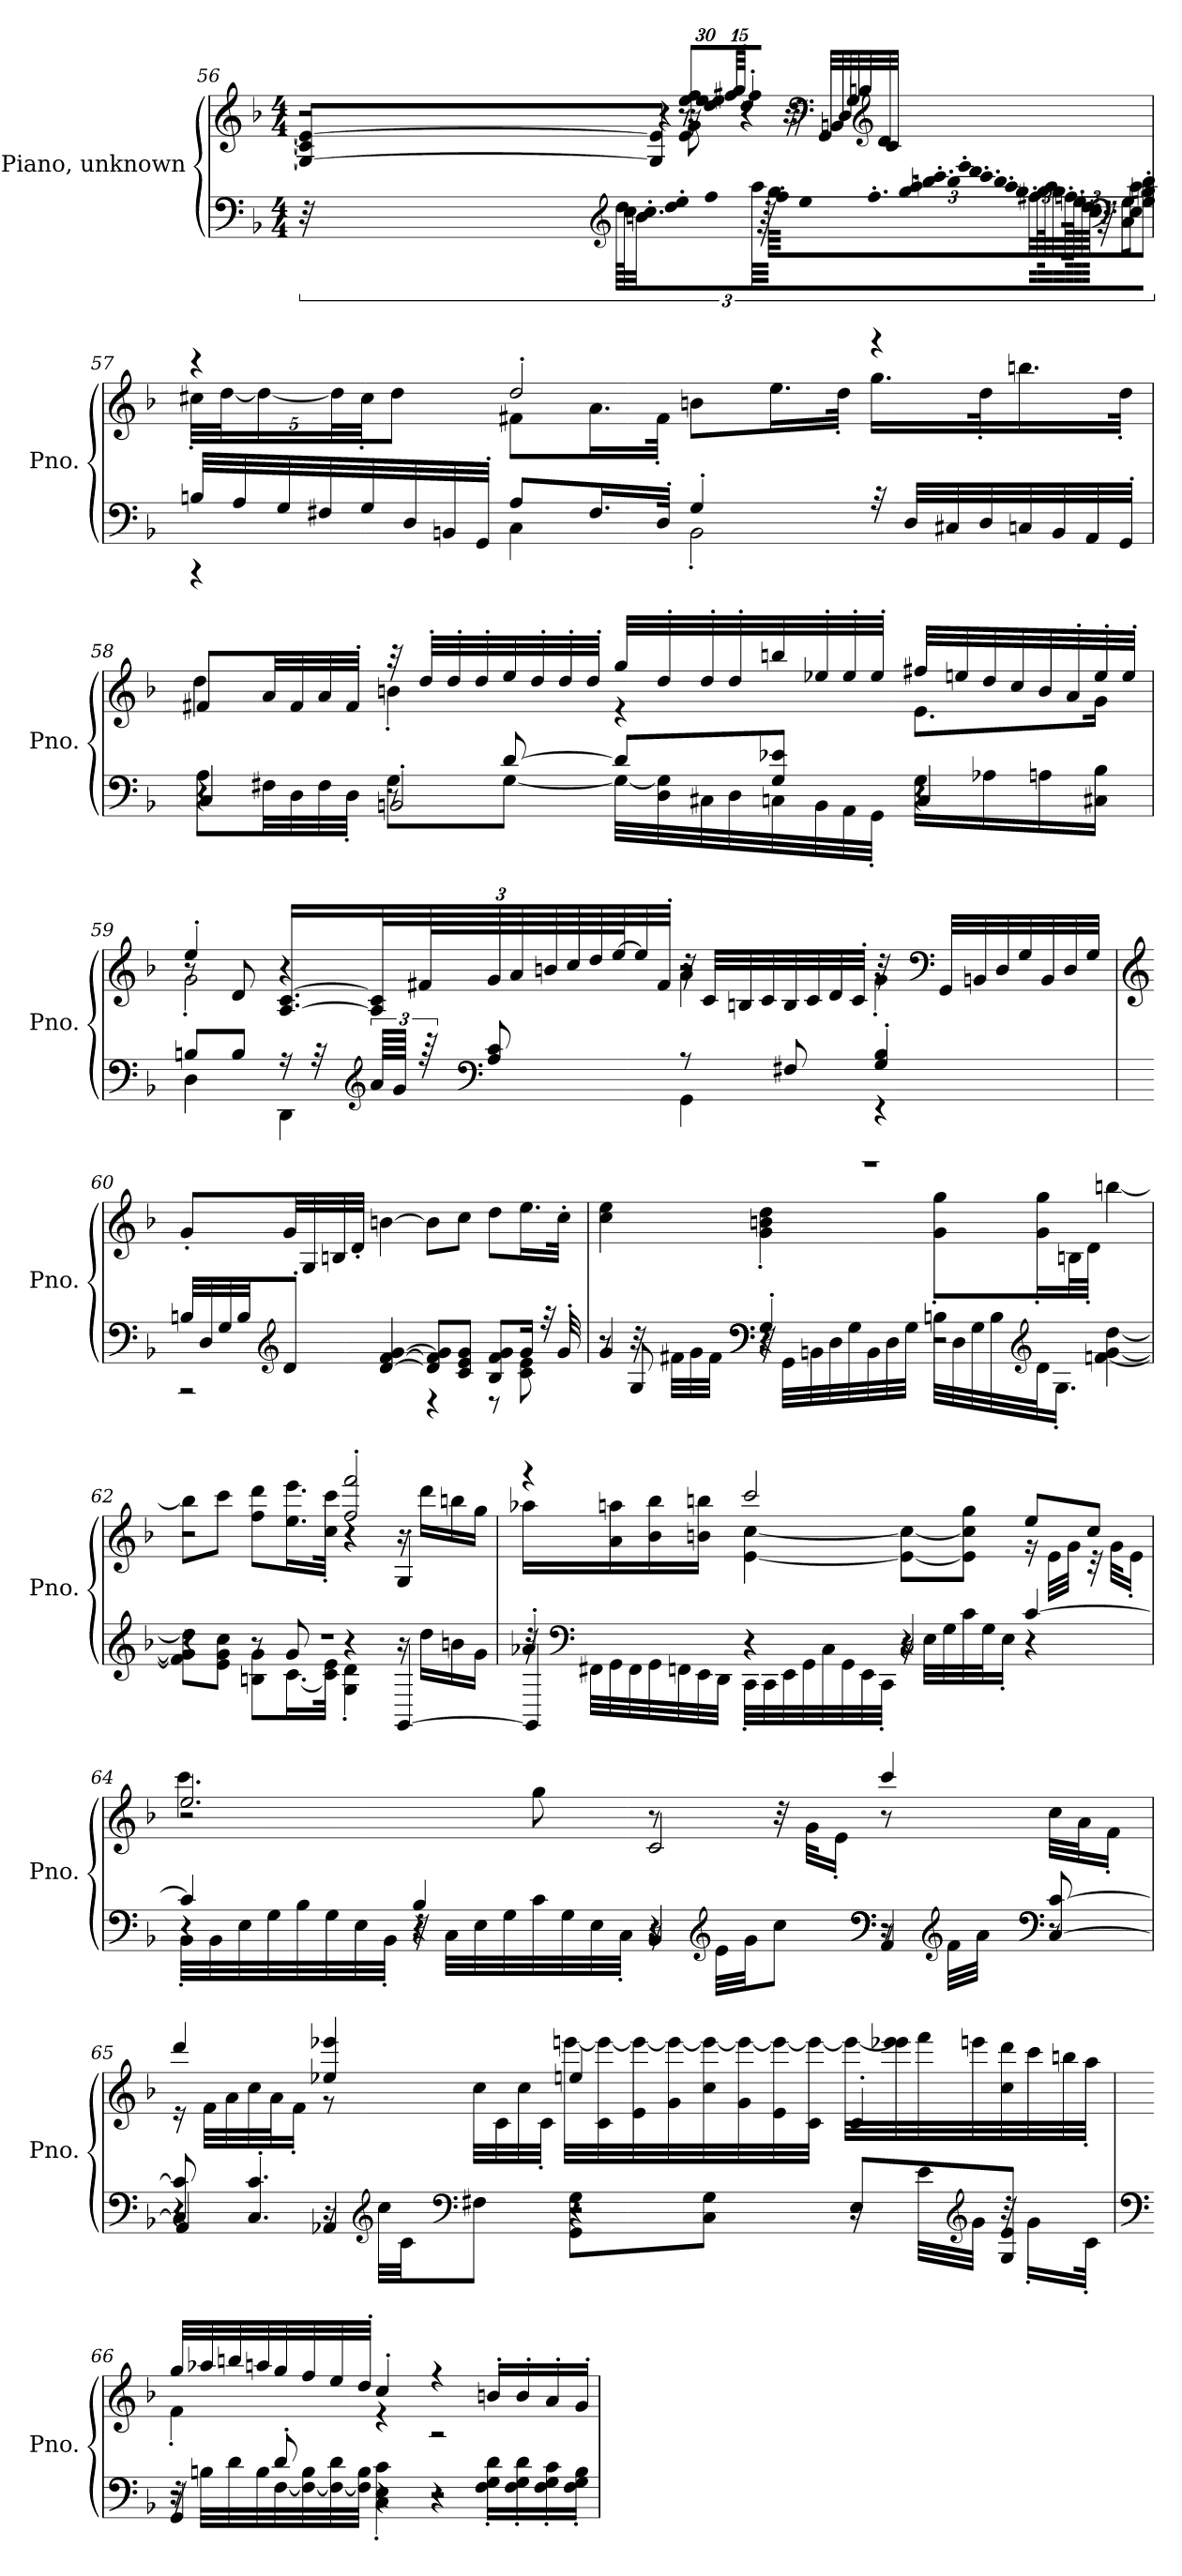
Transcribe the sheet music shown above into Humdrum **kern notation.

**kern	**kern
*part1	*part1
*staff2	*staff1
*I"Piano, unknown	*
*I'Pno.	*
!!LO:LB:g=z
*clefF4	*clefG2
*k[b-]	*k[b-]
*M4/4	*M4/4
=56	=56
*	*^
*	*	*^
48r	2r	2r	8G/_ 8c/] 8e/_L
*clefG2	*	*	*
96dd\LLLL	.	.	.
96cc\J	.	.	.
48bn\	.	.	.
64.cc'\L	.	.	.
128dd\K	.	.	.
64ee'\	.	.	.
64ff\	.	.	.
96aa\JJJJ	.	.	8G/] 8e/]J
96r	.	.	.
96gg\LLLL	.	.	.
64ff'\	.	.	.
64ee\	.	.	.
64.ff'\	.	.	.
128gg\K	.	.	.
64aa'\	.	.	.
64bbn\	.	.	.
64.ccc'\	.	.	4r
128bb\K	.	.	.
64eee'\	.	.	.
64ddd\	.	.	.
64.ccc'\	.	.	.
128bb\K	.	.	.
64aa'\	.	.	.
64gg\J	.	.	.
*Xbrackettup	*	*	*
48ff#X'\	.	.	.
96gg\L	.	.	.
96aa\J	.	.	.
48gg\	.	.	.
64.ffn'\L	.	.	.
128ee\K	.	.	.
*brackettup	*	*	*
96dd\	.	.	.
96cc\JJJJ	.	.	.
96r	.	.	.
*clefF4	*	*	*
8C\ 8G\L	8r	8r	8e/ 8ee/L
*	*	*	*Xbrackettup
!	!	!	!LO:N:vis=256
8E\ 8c\J	16r	8g\	1920%17ff/LLLL
!	!	!	!LO:N:vis=256
.	.	.	1920%17ee/J
!	!	!	!LO:N:vis=64
.	.	.	960%17dd/
.	.	.	1920ryy
!	!	!	!LO:N:vis=256
.	.	.	1920%17ee/K
!	!	!	!LO:N:vis=64
.	.	.	960%17ff/JJJJ
.	32ff#X/LLL	.	16r
.	32gg'/JJJ	.	.
4G\' 4Bn\' 4d\'	4dd'/	4r	32r
*	*clefF4	*	*
.	.	.	32GG/LLL
.	.	.	32BBn/
.	.	.	32D/
.	.	.	32G/
.	.	.	32Bn/
*	*clefG2	*	*
.	.	.	32d/
.	.	.	32c/JJJ
*	*	*v	*v
!!LO:LB:g=z
=57	=57	=57
*^	*	*
32Bn/LLL	4r	4r	40cc#X'\LLL
.	.	.	[40dd\J
32A/	.	.	.
.	.	.	20dd\_
32G/	.	.	.
32F#X/	.	.	.
.	.	.	40dd\L]
32G/	.	.	40cc#'\JJ
.	.	.	10dd\J
32D/	.	.	.
32BBn/	.	.	.
32GG'/JJJ	.	.	.
8A/L	4C\	2dd'/	8f#X\L
16.F#/L	.	.	16.a\L
32D'/JJk	.	.	32f#'\JJk
4G'/	2BB'\	.	8bn\L
.	.	.	16.ee\L
.	.	.	32dd'\JJk
32r	.	4r	16.gg\LL
32D/LLL	.	.	.
32C#X/	.	.	.
32D/	.	.	32dd'\K
32Cn/	.	.	16.bbn\
32BB/	.	.	.
32AA/	.	.	.
32GG'/JJJ	.	.	32dd'\JJk
!!LO:PB:g=z	!!
=58	=58	=58	=58
*	*^	*	*
4r	8A\L	4C/	8f#X/L	4dd\
.	32F#X\LL	.	32a/LL	.
.	32D\	.	32f#/	.
.	32F#\	.	32a/	.
.	32D'\JJJ	.	32f#'/JJJ	.
8r	8G\L	2BBn'/	32r	4bn'\
.	.	.	32dd'/LLL	.
.	.	.	32dd'/	.
.	.	.	32dd'/	.
[8d/	[8G\J	.	32ee/	.
.	.	.	32dd'/	.
.	.	.	32dd'/	.
.	.	.	32dd'/JJJ	.
8d/L]	32G\LLL_	.	32gg/LLL	4r
.	32D\ 32G\]	.	32dd'/	.
.	32C#X\	.	32dd'/	.
.	32D\	.	32dd'/	.
8G/ 8e-X/J	32Cn\	.	32bbn/	.
.	32BB\	.	32ee-X'/	.
.	32AA\	.	32ee-'/	.
.	32GG'\JJJ	.	32ee-'/JJJ	.
4r	16G\LL	4C/	32ff#X/LLL	8.e\L
.	.	.	32een/	.
.	16A-X\	.	32dd/	.
.	.	.	32cc/	.
.	16An\	.	32b/	.
.	.	.	32a'/	.
.	16C#X\ 16B-\JJ	.	32ee'/	16g\Jk
.	.	.	32ee'/JJJ	.
*	*v	*v	*	*
!!LO:LB:g=z
=59	=59	=59	=59
*	*	*	*^
8Bn/L	4D\	4ee'/	2g'\	8r
8B/J	.	.	.	8d/
16r	4DD\	4r	.	[16.A/ [16.c/LL
32r	.	.	.	.
*clefG2	*	*	*	*
96a/LLLL	.	.	.	48A/] 48c/]L
96g/JJJJ	.	.	.	.
96r	.	.	.	96f#X/L
*clefF4	*	*	*	*
8A/ 8c/	.	.	.	96g/
.	.	.	.	96a/
.	.	.	.	96bn/
.	.	.	.	96cc/
.	.	.	.	96dd/
.	.	.	.	[96ee/J
.	.	.	.	32ee/]
.	.	.	.	32f#'/JJJ
8r	4GG\	2r	4a\	32r
.	.	.	.	32c/LLL
.	.	.	.	32Bn/
.	.	.	.	32c/
8F#X/	.	.	.	32B/
.	.	.	.	32c/
.	.	.	.	32d/
.	.	.	.	32c'/JJJ
4G/' 4B/'	4r	.	4g'\	32r
*	*	*clefF4	*	*
.	.	.	.	32GG/LLL
.	.	.	.	32BBn/
.	.	.	.	32D/
.	.	.	.	32G/
.	.	.	.	32BB/
.	.	.	.	32D/
.	.	.	.	32G/JJJ
*	*	*v	*v	*v
!!LO:LB:g=z
=60	=60	=60
*	*	*clefG2
32Bn/LLL	2r	8g'/L
32D/	.	.
32G/	.	.
32B/JJ	.	.
*clefG2	*	*
8d'/J	.	32g/LL
.	.	32G/
.	.	32Bn/
.	.	32d'/JJJ
[4d/ [4f/ [4g/	.	[4bn\
8d/] 8f/] 8g/]L	4r	8b\L]
8c/ 8e/ 8g/J	.	8cc\J
8B/ 8f/ 8g/L	8r	8dd\L
16g/Jk	8c\ 8e\	16.ee\L
32r	.	.
32g'/	.	32cc'\JJk
!!LO:LB:g=z
=61	=61	=61
*	*^	*^
8r	8r	4g/	1r	4cc\ 4ee\
8G/	32r	.	.	.
.	32f#X\LLL	.	.	.
.	32g\	.	.	.
.	32f#\JJJ	.	.	.
*clefF4	*	*	*	*
4G'/	32r	4r	.	4g\' 4bn\' 4dd\'
.	32GG\LLL	.	.	.
.	32BBn\	.	.	.
.	32D\	.	.	.
.	32G\	.	.	.
.	32BB\	.	.	.
.	32D\	.	.	.
.	32G\JJJ	.	.	.
2r	32Bn\LLL	2r	.	8g\' 8gg\'L
.	32D\	.	.	.
.	32G\	.	.	.
.	32B\	.	.	.
*clefG2	*	*	*	*
.	32d\J	.	.	16g\' 16gg\'L
.	16.G'\JJ	.	.	.
.	.	.	.	32Bn\L
.	.	.	.	32d'\JJJ
.	[4fn\ [4g\ [4dd\	.	.	[4bbn\
=62	=62	=62	=62	=62
*	*	*	*	*^
1r	8f\] 8g\] 8dd\]L	4r	2r	8bb\L]	2r
.	8e\ 8g\ 8cc\J	.	.	8ccc\J	.
.	8Bn\ 8g\L	8r	.	8ff\ 8ddd\L	.
.	[16.c\L	8g/	.	16.ee\ 16.eee\L	.
.	32c\] 32e\JJk	.	.	32cc\' 32ccc\'JJk	.
.	4G\' 4d\'	4r	2ff/' 2fff/'	4r	4r
.	16r	[4GG/	.	16r	4G'/
.	16dd\LL	.	.	16ddd\LL	.
.	16bn\	.	.	16bbn\	.
.	16g\JJ	.	.	16gg\JJ	.
*	*	*	*	*v	*v
!!LO:LB:g=z
=63	=63	=63	=63	=63
4a-X'/	32r	4GG/]	4r	16aa-X\LL
*clefF4	*	*	*	*
.	32FF#X\LLL	.	.	.
.	32GG\	.	.	16a\ 16aan\
.	32FF#\	.	.	.
.	32GG\	.	.	16b-\ 16bb-\
.	32FFn\	.	.	.
.	32EE\	.	.	16bn\ 16bbn\JJ
.	32DD\JJJ	.	.	.
4r	32CC'\LLL	4r	2ccc/	[4e\ [4cc\
.	32CC\	.	.	.
.	32EE\	.	.	.
.	32GG\	.	.	.
.	32C\	.	.	.
.	32GG\	.	.	.
.	32EE\	.	.	.
.	32CC'\JJJ	.	.	.
4r	16r	2C/	.	8e\_ 8cc\_L
.	32E\LLL	.	.	.
.	32G\	.	.	.
.	32c\	.	.	8e\] 8cc\] 8gg\J
.	32G\J	.	.	.
.	16E'\JJ	.	.	.
[4c/	4r	.	8ee/L	16r
.	.	.	.	32e\LLL
.	.	.	.	32g\JJJ
.	.	.	8cc/J	32r
.	.	.	.	32g\KLL
.	.	.	.	16e'\JJ
!!LO:LB:g=z
=64	=64	=64	=64	=64
*	*	*	*	*^
4c/]	32BB-'\LLL	4r	2.ee/	4.ccc\	2r
.	32BB-\	.	.	.	.
.	32E\	.	.	.	.
.	32G\	.	.	.	.
.	32B-\	.	.	.	.
.	32G\	.	.	.	.
.	32E\	.	.	.	.
.	32BB-'\JJJ	.	.	.	.
4r	32r	4B-/	.	.	.
.	32C\LLL	.	.	.	.
.	32E\	.	.	.	.
.	32G\	.	.	.	.
.	32c\	.	.	8gg\	.
.	32G\	.	.	.	.
.	32E\	.	.	.	.
.	32C'\JJJ	.	.	.	.
4r	16r	4BB-/	.	8r	2c/
*clefG2	*	*	*	*	*
.	32e\LLL	.	.	.	.
.	32g\JJ	.	.	.	.
.	8cc\J	.	.	32r	.
.	.	.	.	32g\KLL	.
.	.	.	.	16e'\JJ	.
*clefF4	*	*	*	*	*
8r	16r	4AA/	4ccc/	8r	.
*clefG2	*	*	*	*	*
.	32f\LLL	.	.	.	.
.	32a\JJJ	.	.	.	.
*clefF4	*	*	*	*	*
[8C/ [8c/	8r	.	.	32cc\LLL	.
.	.	.	.	32a\J	.
.	.	.	.	16f'\JJ	.
*	*	*	*	*v	*v
!!LO:PB:g=z
=65	=65	=65	=65	=65
8C/] 8c/]	4r	4AA/	4ddd/	16r
.	.	.	.	32f\LLL
.	.	.	.	32a\
4.C/' 4.c/'	.	.	.	32cc\
.	.	.	.	32a\J
.	.	.	.	16f'\JJ
.	16r	4AA-X/	4ee-X/ 4eee-X/	8r
*clefG2	*	*	*	*
.	32cc\LLL	.	.	.
.	32c\JJ	.	.	.
*clefF4	*	*	*	*
.	8F#X\J	.	.	32cc\LLL
.	.	.	.	32c\
.	.	.	.	32cc\
.	.	.	.	32c'\JJJ
4r	8GG\ 8G\L	2r	4een/	[32eeen\LLL
.	.	.	.	32c\ 32eee\_
.	.	.	.	32e\ 32eee\_
.	.	.	.	32g\ 32eee\_
.	8C\ 8G\J	.	.	32cc\ 32eee\_
.	.	.	.	32g\ 32eee\_
.	.	.	.	32e\ 32eee\_
.	.	.	.	32c\ 32eee\_JJJ
8E/L	16r	.	4c'/	32eee\LLL_
.	.	.	.	32eee-X\ 32eee\]
.	32e\LLL	.	.	32fff\
*clefG2	*	*	*	*
.	32g\JJJ	.	.	32eeen\
8G/ 8e/J	32r	.	.	32cc\ 32ddd\
.	16g'\LL	.	.	32ccc\
.	.	.	.	32bbn\
.	32c'\JJk	.	.	32aa'\JJJ
!!LO:LB:g=z	!!
=66	=66	=66	=66	=66
*clefF4	*	*	*	*
8r	32r	4GG/	32gg/LLL	4f'\
.	32Bn\LLL	.	32aa-X/	.
.	32d\	.	32bbn/	.
.	32B\	.	32aan/	.
8d'/	[32F\	.	32gg/	.
.	32F\_ 32B\	.	32ff/	.
.	32F\_ 32d\	.	32ee/	.
.	32F\] 32B\JJJ	.	32dd'/JJJ	.
4r	4C\' 4E\' 4c\'	4r	4cc'/	4r
2r	4r	2r	4r	2r
.	16F\' 16G\' 16d\'LL	.	16bn'/LL	.
.	16F\' 16G\' 16d\'	.	16b'/	.
.	16F\' 16G\' 16c\'	.	16a'/	.
.	16F\' 16G\' 16B\'JJ	.	16g'/JJ	.
*v	*v	*v	*	*
*	*v	*v
=	=
*-	*-
